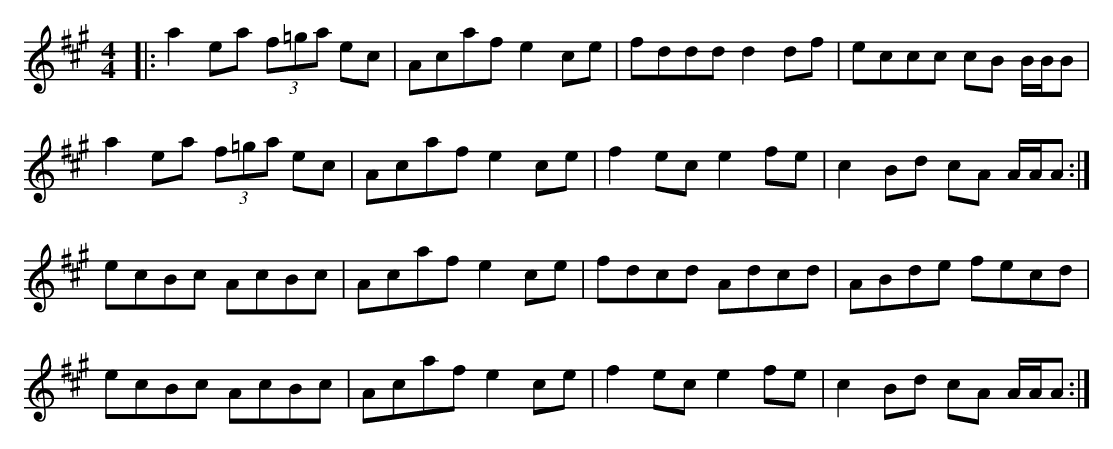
X:1
M:4/4
K:A
|:a2 ea (3f=ga ec|Acaf e2 ce|fddd d2 df|eccc cB B/B/B|
a2 ea (3f=ga ec|Acaf e2 ce|f2 ec e2 fe|c2 Bd cA A/A/A:|
ecBc AcBc|Acaf e2 ce|fdcd Adcd|ABde fecd|
ecBc AcBc|Acaf e2 ce|f2 ec e2 fe|c2 Bd cA A/A/A:|
